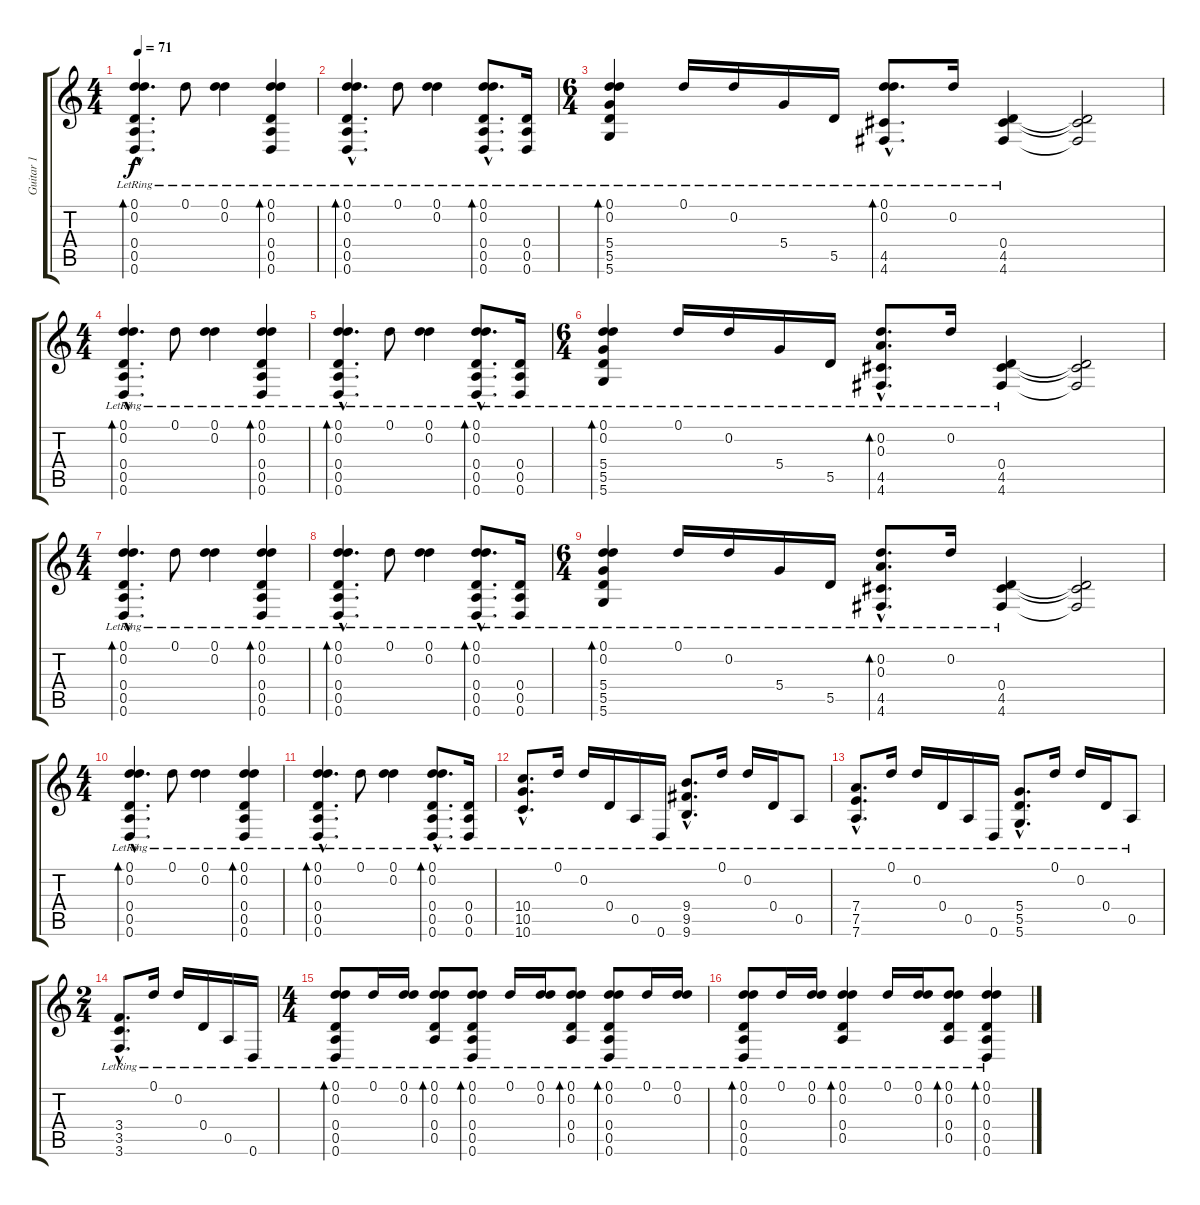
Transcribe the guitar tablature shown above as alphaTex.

\track ("Guitar 1" "Guitar 1") {instrument acousticguitarsteel}
\staff {score tabs}
\tuning (D4 D4 A3 D3 A2 D2) {hide}
\ts (4 4)
\tempo 71
\clef g2
\ks c
(0.1{hac lr} 0.2{hac lr} 0.4{hac lr} 0.5{hac lr} 0.6{hac lr}).4{d bd 240 dy f} 0.1{lr}.8 (0.1{lr} 0.2{lr}).4 (0.1{lr} 0.2{lr} 0.4{lr} 0.5{lr} 0.6{lr}).4{bd 240} |
(0.1{hac lr} 0.2{hac lr} 0.4{hac lr} 0.5{hac lr} 0.6{hac lr}).4{d bd 240} 0.1{lr}.8 (0.1{lr} 0.2{lr}).4 (0.1{hac lr} 0.2{hac lr} 0.4{hac lr} 0.5{hac lr} 0.6{hac lr}).8{d bd 240} (0.4{lr} 0.5{lr} 0.6{lr}).16 |
\ts (6 4)
(0.1{lr} 0.2{lr} 5.4{lr} 5.5{lr} 5.6{lr}).4{bd 240} 0.1{lr}.16 0.2{lr}.16 5.4{lr}.16 5.5{lr}.16 (0.1{hac lr} 0.2{hac lr} 4.5{hac lr} 4.6{hac lr}).8{d bd 240} 0.2{lr}.16 (0.4{lr} 4.5{lr} 4.6{lr}).4 (0.4{t} 4.5{t} 4.6{t}).2 |
\ts (4 4)
(0.1{hac lr} 0.2{hac lr} 0.4{hac lr} 0.5{hac lr} 0.6{hac lr}).4{d bd 240} 0.1{lr}.8 (0.1{lr} 0.2{lr}).4 (0.1{lr} 0.2{lr} 0.4{lr} 0.5{lr} 0.6{lr}).4{bd 240} |
(0.1{hac lr} 0.2{hac lr} 0.4{hac lr} 0.5{hac lr} 0.6{hac lr}).4{d bd 240} 0.1{lr}.8 (0.1{lr} 0.2{lr}).4 (0.1{hac lr} 0.2{hac lr} 0.4{hac lr} 0.5{hac lr} 0.6{hac lr}).8{d bd 240} (0.4{lr} 0.5{lr} 0.6{lr}).16 |
\ts (6 4)
(0.1{lr} 0.2{lr} 5.4{lr} 5.5{lr} 5.6{lr}).4{bd 240} 0.1{lr}.16 0.2{lr}.16 5.4{lr}.16 5.5{lr}.16 (0.2{hac lr} 0.3{hac lr} 4.5{hac lr} 4.6{hac lr}).8{d bd 240} 0.2{lr}.16 (0.4{lr} 4.5{lr} 4.6{lr}).4 (0.4{t} 4.5{t} 4.6{t}).2 |
\ts (4 4)
(0.1{hac lr} 0.2{hac lr} 0.4{hac lr} 0.5{hac lr} 0.6{hac lr}).4{d bd 240} 0.1{lr}.8 (0.1{lr} 0.2{lr}).4 (0.1{lr} 0.2{lr} 0.4{lr} 0.5{lr} 0.6{lr}).4{bd 240} |
(0.1{hac lr} 0.2{hac lr} 0.4{hac lr} 0.5{hac lr} 0.6{hac lr}).4{d bd 240} 0.1{lr}.8 (0.1{lr} 0.2{lr}).4 (0.1{hac lr} 0.2{hac lr} 0.4{hac lr} 0.5{hac lr} 0.6{hac lr}).8{d bd 240} (0.4{lr} 0.5{lr} 0.6{lr}).16 |
\ts (6 4)
(0.1{lr} 0.2{lr} 5.4{lr} 5.5{lr} 5.6{lr}).4{bd 240} 0.1{lr}.16 0.2{lr}.16 5.4{lr}.16 5.5{lr}.16 (0.2{hac lr} 0.3{hac lr} 4.5{hac lr} 4.6{hac lr}).8{d bd 240} 0.2{lr}.16 (0.4{lr} 4.5{lr} 4.6{lr}).4 (0.4{t} 4.5{t} 4.6{t}).2 |
\ts (4 4)
(0.1{hac lr} 0.2{hac lr} 0.4{hac lr} 0.5{hac lr} 0.6{hac lr}).4{d bd 240} 0.1{lr}.8 (0.1{lr} 0.2{lr}).4 (0.1{lr} 0.2{lr} 0.4{lr} 0.5{lr} 0.6{lr}).4{bd 240} |
(0.1{hac lr} 0.2{hac lr} 0.4{hac lr} 0.5{hac lr} 0.6{hac lr}).4{d bd 240} 0.1{lr}.8 (0.1{lr} 0.2{lr}).4 (0.1{hac lr} 0.2{hac lr} 0.4{hac lr} 0.5{hac lr} 0.6{hac lr}).8{d bd 240} (0.4{lr} 0.5{lr} 0.6{lr}).16 |
(10.4{hac lr} 10.5{hac lr} 10.6{hac lr}).8{d} 0.1{lr}.16 0.2{lr}.16 0.4{lr}.16 0.5{lr}.16 0.6{lr}.16 (9.4{hac lr} 9.5{hac lr} 9.6{hac lr}).8{d} 0.1{lr}.16 0.2{lr}.16 0.4{lr}.16 0.5{lr}.8 |
(7.4{hac lr} 7.5{hac lr} 7.6{hac lr}).8{d} 0.1{lr}.16 0.2{lr}.16 0.4{lr}.16 0.5{lr}.16 0.6{lr}.16 (5.4{hac lr} 5.5{hac lr} 5.6{hac lr}).8{d} 0.1{lr}.16 0.2{lr}.16 0.4{lr}.16 0.5{lr}.8 |
\ts (2 4)
(3.4{hac lr} 3.5{hac lr} 3.6{hac lr}).8{d} 0.1{lr}.16 0.2{lr}.16 0.4{lr}.16 0.5{lr}.16 0.6{lr}.16 |
\ts (4 4)
(0.1{lr} 0.2{lr} 0.4{lr} 0.5{lr} 0.6{lr}).8{bd 240} 0.1{lr}.16 (0.1{lr} 0.2{lr}).16 (0.1{lr} 0.2{lr} 0.4{lr} 0.5{lr}).8{bd 240} (0.1{lr} 0.2{lr} 0.4{lr} 0.5{lr} 0.6{lr}).8{bd 240} 0.1{lr}.16 (0.1{lr} 0.2{lr}).16 (0.1{lr} 0.2{lr} 0.4{lr} 0.5{lr}).8{bd 240} (0.1{lr} 0.2{lr} 0.4{lr} 0.5{lr} 0.6{lr}).8{bd 240} 0.1{lr}.16 (0.1{lr} 0.2{lr}).16 |
(0.1{lr} 0.2{lr} 0.4{lr} 0.5{lr} 0.6{lr}).8{bd 240} 0.1{lr}.16 (0.1{lr} 0.2{lr}).16 (0.1{lr} 0.2{lr} 0.4{lr} 0.5{lr}).4{bd 240} 0.1{lr}.16 (0.1{lr} 0.2{lr}).16 (0.1{lr} 0.2{lr} 0.4{lr} 0.5{lr}).8{bd 240} (0.1{lr} 0.2{lr} 0.4{lr} 0.5{lr} 0.6{lr}).4{bd 240}
